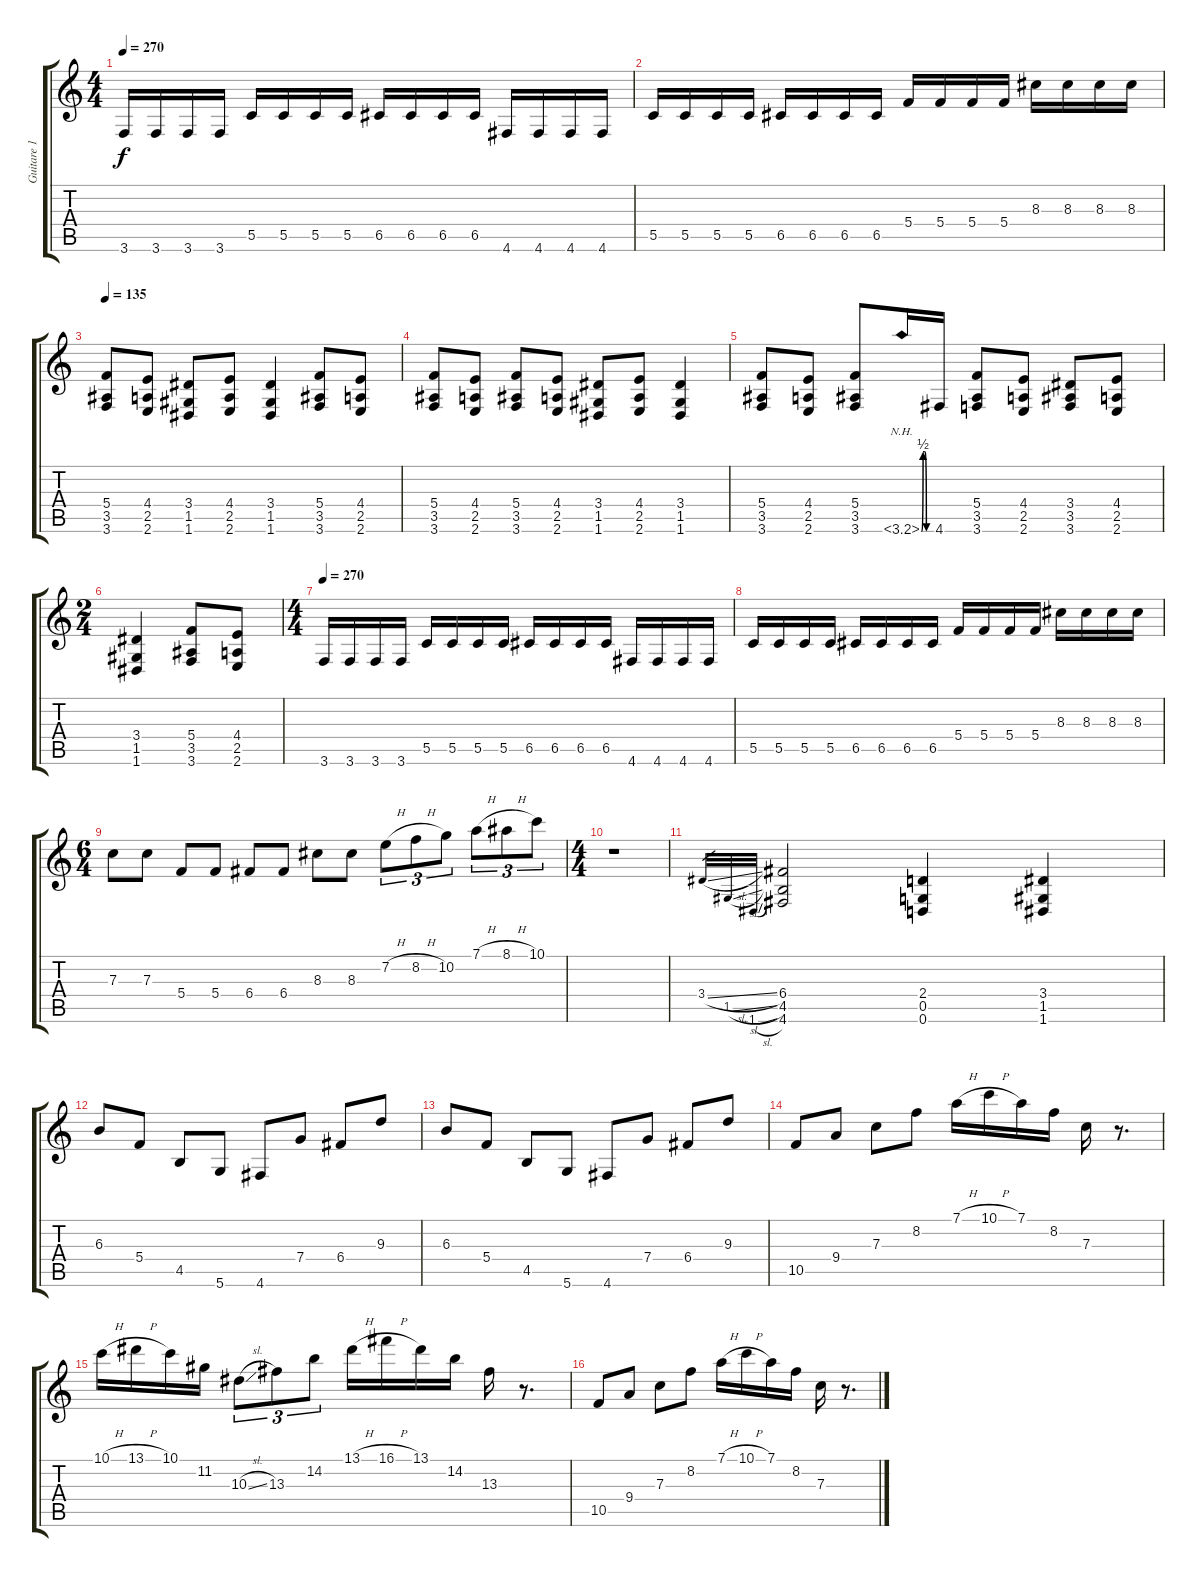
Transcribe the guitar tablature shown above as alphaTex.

\track ("Guitare 1" "Guitare 1") {instrument distortionguitar}
\staff {score tabs}
\tuning (D4 A3 F3 C3 G2 D2) {hide}
\ts (4 4)
\tempo 270
\clef g2
\ks c
3.6.16{dy f} 3.6.16 3.6.16 3.6.16 5.5.16 5.5.16 5.5.16 5.5.16 6.5.16 6.5.16 6.5.16 6.5.16 4.6.16 4.6.16 4.6.16 4.6.16 |
5.5.16 5.5.16 5.5.16 5.5.16 6.5.16 6.5.16 6.5.16 6.5.16 5.4.16 5.4.16 5.4.16 5.4.16 8.3.16 8.3.16 8.3.16 8.3.16 |
\tempo 135
(5.4 3.5 3.6).8 (4.4 2.5 2.6).8 (3.4 1.5 1.6).8 (4.4 2.5 2.6).8 (3.4 1.5 1.6).4 (5.4 3.5 3.6).8 (4.4 2.5 2.6).8 |
(5.4 3.5 3.6).8 (4.4 2.5 2.6).8 (5.4 3.5 3.6).8 (4.4 2.5 2.6).8 (3.4 1.5 1.6).8 (4.4 2.5 2.6).8 (3.4 1.5 1.6).4 |
(5.4 3.5 3.6).8 (4.4 2.5 2.6).8 (5.4 3.5 3.6).8 3.6{be (custom 0 0 10 2 20 2 30 0 60 0) nh}.16 4.6.16 (5.4 3.5 3.6).8 (4.4 2.5 2.6).8 (3.4 3.5 3.6).8 (4.4 2.5 2.6).8 |
\ts (2 4)
(3.4 1.5 1.6).4 (5.4 3.5 3.6).8 (4.4 2.5 2.6).8 |
\ts (4 4)
\tempo 270
3.6.16 3.6.16 3.6.16 3.6.16 5.5.16 5.5.16 5.5.16 5.5.16 6.5.16 6.5.16 6.5.16 6.5.16 4.6.16 4.6.16 4.6.16 4.6.16 |
5.5.16 5.5.16 5.5.16 5.5.16 6.5.16 6.5.16 6.5.16 6.5.16 5.4.16 5.4.16 5.4.16 5.4.16 8.3.16 8.3.16 8.3.16 8.3.16 |
\ts (6 4)
7.3.8 7.3.8 5.4.8 5.4.8 6.4.8 6.4.8 8.3.8 8.3.8 7.2{h}.8{tu (3 2)} 8.2{h}.8{tu (3 2)} 10.2.8{tu (3 2)} 7.1{h}.8{tu (3 2)} 8.1{h}.8{tu (3 2)} 10.1.8{tu (3 2)} |
\ts (4 4)
r.1{instrument electricguitarjazz} |
3.4{sl}.32{gr} 1.5{sl}.32{gr} 1.6{sl}.32{gr} (6.4 4.5 4.6).2 (2.4 0.5 0.6).4 (3.4 1.5 1.6).4 |
6.3.8{instrument distortionguitar} 5.4.8 4.5.8 5.6.8 4.6.8 7.4.8 6.4.8 9.3.8 |
6.3.8 5.4.8 4.5.8 5.6.8 4.6.8 7.4.8 6.4.8 9.3.8 |
10.5.8 9.4.8 7.3.8 8.2.8 7.1{h}.16 10.1{h}.16 7.1.16 8.2.16 7.3.16 r.8{d} |
10.1{h}.16 13.1{h}.16 10.1.16 11.2.16 10.3{sl}.8{tu (3 2)} 13.3.8{tu (3 2)} 14.2.8{tu (3 2)} 13.1{h}.16 16.1{h}.16 13.1.16 14.2.16 13.3.16 r.8{d} |
10.5.8 9.4.8 7.3.8 8.2.8 7.1{h}.16 10.1{h}.16 7.1.16 8.2.16 7.3.16 r.8{d}
